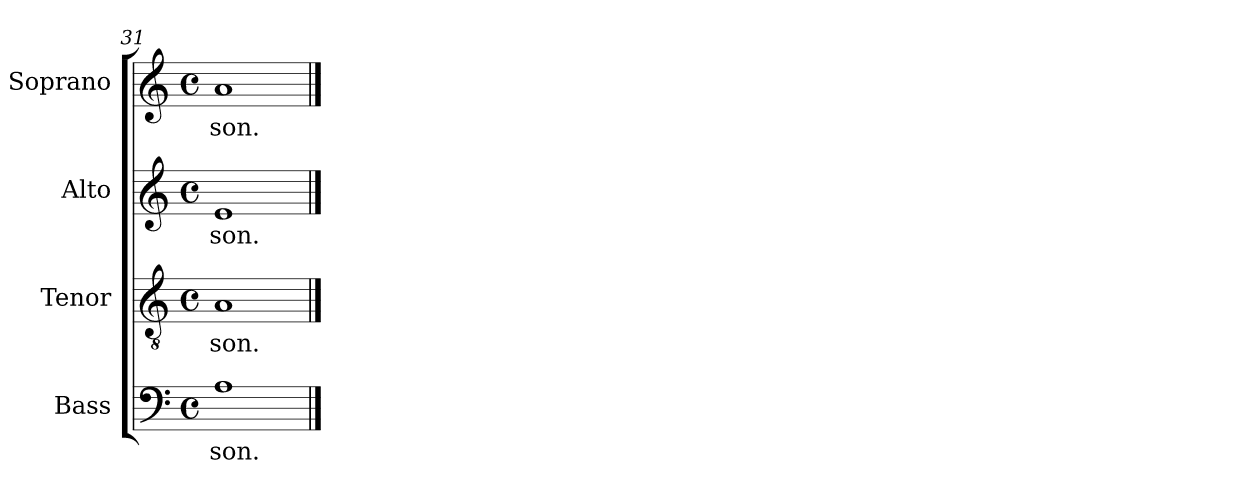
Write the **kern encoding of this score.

**kern	**text	**kern	**text	**kern	**text	**kern	**text
*part4	*part4	*part3	*part3	*part2	*part2	*part1	*part1
*staff4	*staff4	*staff3	*staff3	*staff2	*staff2	*staff1	*staff1
*I"Bass	*	*I"Tenor	*	*I"Alto	*	*I"Soprano	*
*I'B.	*	*I'T.	*	*I'A.	*	*I'S.	*
*clefF4	*	*clefGv2	*	*clefG2	*	*clefG2	*
*	*	*ITrd7c12	*	*	*	*	*
*k[]	*	*k[]	*	*k[]	*	*k[]	*
*C:	*	*C:	*	*C:	*	*C:	*
*M4/4	*	*M4/4	*	*M4/4	*	*M4/4	*
*met(c)	*	*met(c)	*	*met(c)	*	*met(c)	*
=31	=31	=31	=31	=31	=31	=31	=31
!	!LO:LY:b:color=#000000	!	!	!	!	!	!
!	!	!	!LO:LY:b:color=#000000	!	!	!	!
!	!	!	!	!	!LO:LY:b:color=#000000	!	!
!	!	!	!	!	!	!	!LO:LY:b:color=#000000
1Ai	-son.	1AAi	-son.	1ei	-son.	1ai	-son.
==	==	==	==	==	==	==	==
*-	*-	*-	*-	*-	*-	*-	*-
